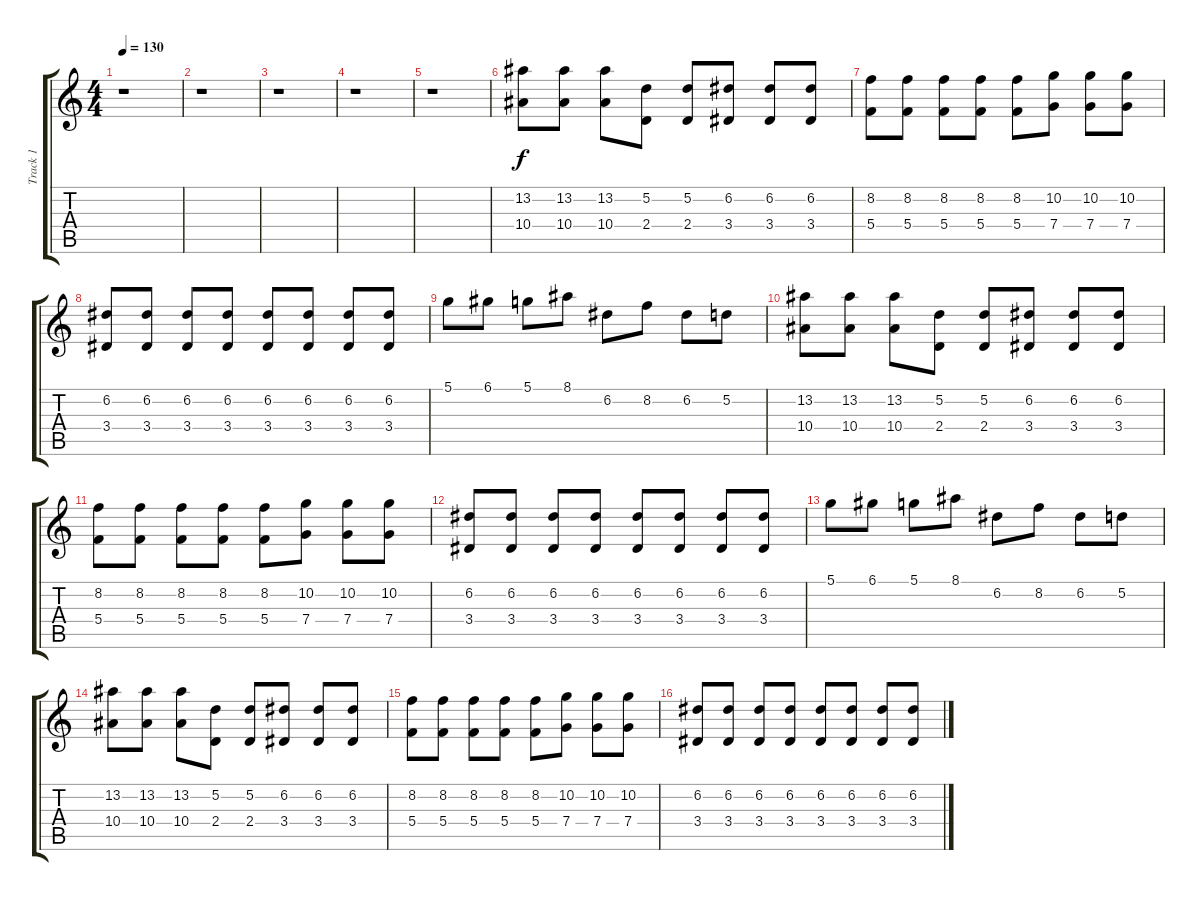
\track ("Track 1" "Track 1") {instrument distortionguitar}
\staff {score tabs}
\tuning (D4 A3 F3 C3 G2 C2) {hide}
\ts (4 4)
\tempo 130
\clef g2
\ks c
r.1{dy f} |
r.1 |
r.1 |
r.1 |
r.1 |
(13.2 10.4).8 (13.2 10.4).8 (13.2 10.4).8 (5.2 2.4).8 (5.2 2.4).8 (6.2 3.4).8 (6.2 3.4).8 (6.2 3.4).8 |
(8.2 5.4).8 (8.2 5.4).8 (8.2 5.4).8 (8.2 5.4).8 (8.2 5.4).8 (10.2 7.4).8 (10.2 7.4).8 (10.2 7.4).8 |
(6.2 3.4).8 (6.2 3.4).8 (6.2 3.4).8 (6.2 3.4).8 (6.2 3.4).8 (6.2 3.4).8 (6.2 3.4).8 (6.2 3.4).8 |
5.1.8 6.1.8 5.1.8 8.1.8 6.2.8 8.2.8 6.2.8 5.2.8 |
(13.2 10.4).8 (13.2 10.4).8 (13.2 10.4).8 (5.2 2.4).8 (5.2 2.4).8 (6.2 3.4).8 (6.2 3.4).8 (6.2 3.4).8 |
(8.2 5.4).8 (8.2 5.4).8 (8.2 5.4).8 (8.2 5.4).8 (8.2 5.4).8 (10.2 7.4).8 (10.2 7.4).8 (10.2 7.4).8 |
(6.2 3.4).8 (6.2 3.4).8 (6.2 3.4).8 (6.2 3.4).8 (6.2 3.4).8 (6.2 3.4).8 (6.2 3.4).8 (6.2 3.4).8 |
5.1.8 6.1.8 5.1.8 8.1.8 6.2.8 8.2.8 6.2.8 5.2.8 |
(13.2 10.4).8 (13.2 10.4).8 (13.2 10.4).8 (5.2 2.4).8 (5.2 2.4).8 (6.2 3.4).8 (6.2 3.4).8 (6.2 3.4).8 |
(8.2 5.4).8 (8.2 5.4).8 (8.2 5.4).8 (8.2 5.4).8 (8.2 5.4).8 (10.2 7.4).8 (10.2 7.4).8 (10.2 7.4).8 |
(6.2 3.4).8 (6.2 3.4).8 (6.2 3.4).8 (6.2 3.4).8 (6.2 3.4).8 (6.2 3.4).8 (6.2 3.4).8 (6.2 3.4).8
